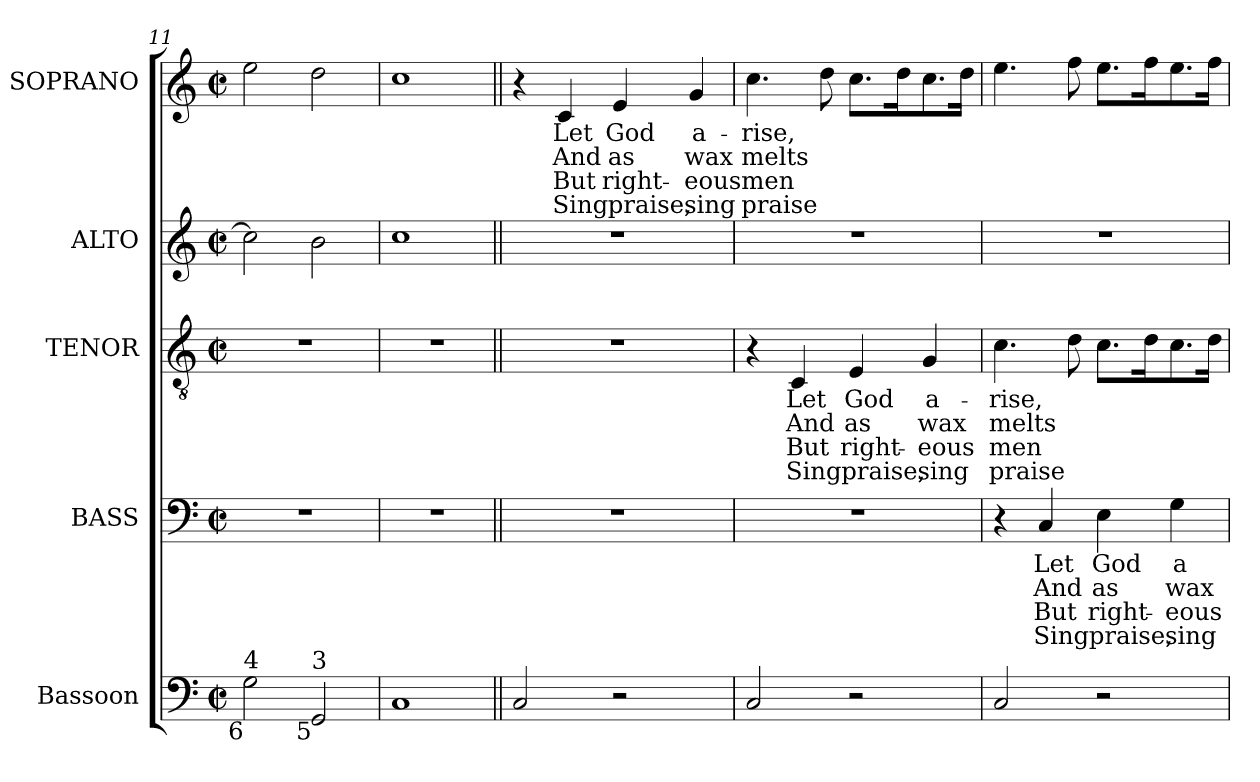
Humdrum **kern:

**kern	**kern	**text	**text	**text	**text	**kern	**text	**text	**text	**text	**kern	**kern	**text	**text	**text	**text
*part5	*part4	*part4	*part4	*part4	*part4	*part3	*part3	*part3	*part3	*part3	*part2	*part1	*part1	*part1	*part1	*part1
*staff5	*staff4	*staff4	*staff4	*staff4	*staff4	*staff3	*staff3	*staff3	*staff3	*staff3	*staff2	*staff1	*staff1	*staff1	*staff1	*staff1
*I"Bassoon	*I"BASS	*	*	*	*	*I"TENOR	*	*	*	*	*I"ALTO	*I"SOPRANO	*	*	*	*
*I'Bsn.	*I'B.	*	*	*	*	*I'T.	*	*	*	*	*I'A.	*I'S.	*	*	*	*
*clefF4	*clefF4	*	*	*	*	*clefGv2	*	*	*	*	*clefG2	*clefG2	*	*	*	*
*	*	*	*	*	*	*ITrd7c12	*	*	*	*	*	*	*	*	*	*
*k[]	*k[]	*	*	*	*	*k[]	*	*	*	*	*k[]	*k[]	*	*	*	*
*C:	*C:	*	*	*	*	*C:	*	*	*	*	*C:	*C:	*	*	*	*
*M2/2	*M2/2	*	*	*	*	*M2/2	*	*	*	*	*M2/2	*M2/2	*	*	*	*
*met(c|)	*met(c|)	*	*	*	*	*met(c|)	*	*	*	*	*met(c|)	*met(c|)	*	*	*	*
=11	=11	=11	=11	=11	=11	=11	=11	=11	=11	=11	=11	=11	=11	=11	=11	=11
!LO:TX:b:rj:t=6	!	!	!	!	!	!	!	!	!	!	!	!	!	!	!	!
!LO:TX:t=4	!	!	!	!	!	!	!	!	!	!	!	!	!	!	!	!
2Gi\	1r	.	.	.	.	1r	.	.	.	.	2cci\]	2eei\	.	.	.	.
!LO:TX:b:rj:t=5	!	!	!	!	!	!	!	!	!	!	!	!	!	!	!	!
!LO:TX:t=3	!	!	!	!	!	!	!	!	!	!	!	!	!	!	!	!
2GGi/	.	.	.	.	.	.	.	.	.	.	2bi\	2ddi\	.	.	.	.
=12	=12	=12	=12	=12	=12	=12	=12	=12	=12	=12	=12	=12	=12	=12	=12	=12
1Ci	1r	.	.	.	.	1r	.	.	.	.	1cci	1cci	.	.	.	.
!!LO:LB:g=z
=13||	=13||	=13||	=13||	=13||	=13||	=13||	=13||	=13||	=13||	=13||	=13||	=13||	=13||	=13||	=13||	=13||
2Ci/	1r	.	.	.	.	1r	.	.	.	.	1r	4r	.	.	.	.
!	!	!	!	!	!	!	!	!	!	!	!	!	!LO:LY:b:color=#000000	!LO:LY:b:color=#000000	!LO:LY:b:color=#000000	!LO:LY:b:color=#000000
.	.	.	.	.	.	.	.	.	.	.	.	4ci/	Let	And	But	Sing
!	!	!	!	!	!	!	!	!	!	!	!	!	!LO:LY:b:color=#000000	!LO:LY:b:color=#000000	!LO:LY:b:color=#000000	!LO:LY:b:color=#000000
2r	.	.	.	.	.	.	.	.	.	.	.	4ei/	God	as	right-	-praise,
!	!	!	!	!	!	!	!	!	!	!	!	!	!LO:LY:b:color=#000000	!LO:LY:b:color=#000000	!LO:LY:b:color=#000000	!LO:LY:b:color=#000000
.	.	.	.	.	.	.	.	.	.	.	.	4gi/	a-	wax	eous	sing
=14	=14	=14	=14	=14	=14	=14	=14	=14	=14	=14	=14	=14	=14	=14	=14	=14
!	!	!	!	!	!	!	!	!	!	!	!	!	!LO:LY:b:color=#000000	!LO:LY:b:color=#000000	!LO:LY:b:color=#000000	!LO:LY:b:color=#000000
2Ci/	1r	.	.	.	.	4r	.	.	.	.	1r	4.cci\	-rise,	melts	men	praise
!	!	!	!	!	!	!	!LO:LY:b:color=#000000	!LO:LY:b:color=#000000	!LO:LY:b:color=#000000	!LO:LY:b:color=#000000	!	!	!	!	!	!
.	.	.	.	.	.	4CCi/	Let	And	But	Sing	.	.	.	.	.	.
.	.	.	.	.	.	.	.	.	.	.	.	8ddi\	.	.	.	.
!	!	!	!	!	!	!	!LO:LY:b:color=#000000	!LO:LY:b:color=#000000	!LO:LY:b:color=#000000	!LO:LY:b:color=#000000	!	!	!	!	!	!
2r	.	.	.	.	.	4EEi/	God	as	right-	-praise,	.	8.cci\L	.	.	.	.
.	.	.	.	.	.	.	.	.	.	.	.	16ddi\K	.	.	.	.
!	!	!	!	!	!	!	!LO:LY:b:color=#000000	!LO:LY:b:color=#000000	!LO:LY:b:color=#000000	!LO:LY:b:color=#000000	!	!	!	!	!	!
.	.	.	.	.	.	4GGi/	a-	wax	eous	sing	.	8.cci\	.	.	.	.
.	.	.	.	.	.	.	.	.	.	.	.	16ddi\Jk	.	.	.	.
=15	=15	=15	=15	=15	=15	=15	=15	=15	=15	=15	=15	=15	=15	=15	=15	=15
!	!	!	!	!	!	!	!LO:LY:b:color=#000000	!LO:LY:b:color=#000000	!LO:LY:b:color=#000000	!LO:LY:b:color=#000000	!	!	!	!	!	!
2Ci/	4r	.	.	.	.	4.Ci\	-rise,	melts	men	praise	1r	4.eei\	.	.	.	.
!	!	!LO:LY:b:color=#000000	!LO:LY:b:color=#000000	!LO:LY:b:color=#000000	!LO:LY:b:color=#000000	!	!	!	!	!	!	!	!	!	!	!
.	4Ci/	Let	And	But	Sing	.	.	.	.	.	.	.	.	.	.	.
.	.	.	.	.	.	8Di\	.	.	.	.	.	8ffi\	.	.	.	.
!	!	!LO:LY:b:color=#000000	!LO:LY:b:color=#000000	!LO:LY:b:color=#000000	!LO:LY:b:color=#000000	!	!	!	!	!	!	!	!	!	!	!
2r	4Ei\	God	as	right-	-praise,	8.Ci\L	.	.	.	.	.	8.eei\L	.	.	.	.
.	.	.	.	.	.	16Di\K	.	.	.	.	.	16ffi\K	.	.	.	.
!	!	!LO:LY:b:color=#000000	!LO:LY:b:color=#000000	!LO:LY:b:color=#000000	!LO:LY:b:color=#000000	!	!	!	!	!	!	!	!	!	!	!
.	4Gi\	a-	wax	eous	sing	8.Ci\	.	.	.	.	.	8.eei\	.	.	.	.
.	.	.	.	.	.	16Di\Jk	.	.	.	.	.	16ffi\Jk	.	.	.	.
=	=	=	=	=	=	=	=	=	=	=	=	=	=	=	=	=
*-	*-	*-	*-	*-	*-	*-	*-	*-	*-	*-	*-	*-	*-	*-	*-	*-
